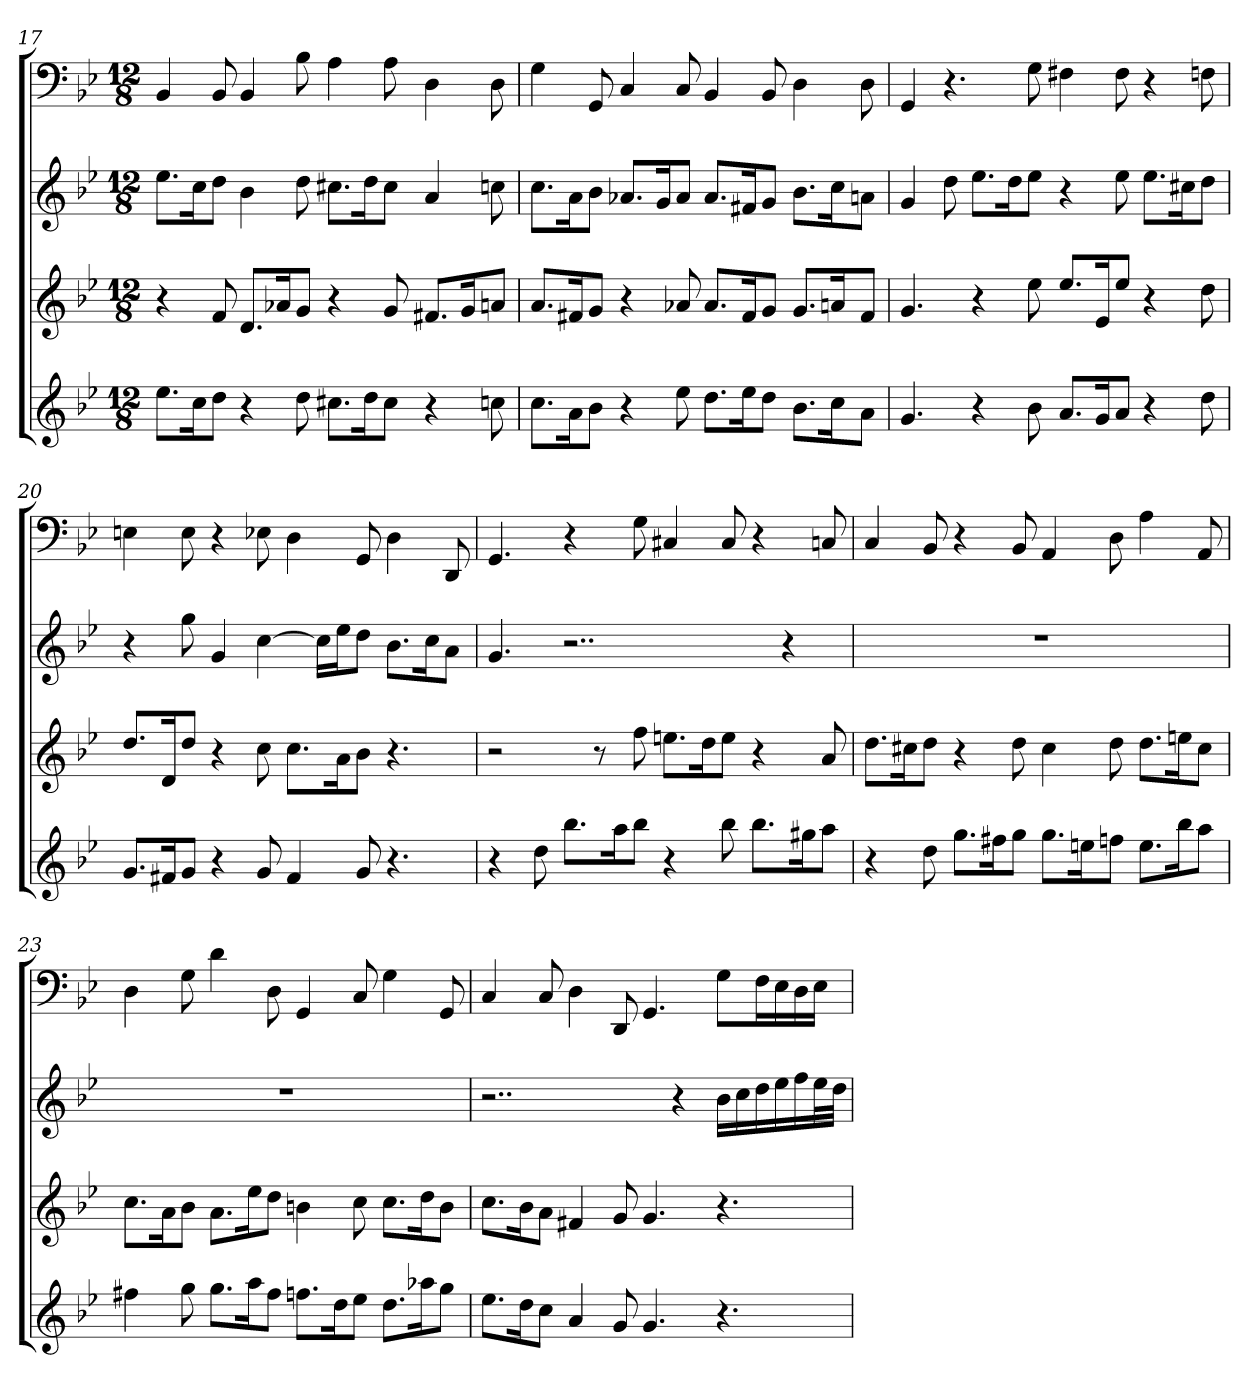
**kern	**kern	**kern	**kern
*part4	*part3	*part2	*part1
*staff4	*staff3	*staff2	*staff1
*	*	*	*clefF4
*k[b-e-]	*k[b-e-]	*k[b-e-]	*k[b-e-]
*g:	*g:	*g:	*g:
*M12/8	*M12/8	*M12/8	*M12/8
=17	=17	=17	=17
8.ee-L	4r	8.ee-L	4BB-
16ccK	.	16ccK	.
8ddJ	8f	8ddJ	8BB-
4r	8.dL	4b-	4BB-
.	16a-XK	.	.
8dd	8gJ	8dd	8B-
8.cc#XL	4r	8.cc#XL	4A
16ddK	.	16ddK	.
8cc#J	8g	8cc#J	8A
4r	8.f#XL	4a	4D
.	16gK	.	.
8ccn	8anJ	8ccn	8D
=18	=18	=18	=18
8.ccL	8.aL	8.ccL	4G
16aK	16f#XK	16aK	.
8b-J	8gJ	8b-J	8GG
4r	4r	8.a-XL	4C
.	.	16gK	.
8ee-	8a-X	8a-J	8C
8.ddL	8.a-L	8.a-L	4BB-
16ee-K	16f#K	16f#XK	.
8ddJ	8gJ	8gJ	8BB-
8.b-L	8.gL	8.b-L	4D
16ccK	16anK	16ccK	.
8aJ	8f#J	8anJ	8D
=19	=19	=19	=19
4.g	4.g	4g	4GG
.	.	8dd	4.r
4r	4r	8.ee-L	.
.	.	16ddK	.
8b-	8ee-	8ee-J	8G
8.aL	8.ee-L	4r	4F#X
16gK	16e-K	.	.
8aJ	8ee-J	8ee-	8F#
4r	4r	8.ee-L	4r
.	.	16cc#XK	.
8dd	8dd	8ddJ	8Fn
=20	=20	=20	=20
8.gL	8.ddL	4r	4En
16f#XK	16dK	.	.
8gJ	8ddJ	8gg	8E
4r	4r	4g	4r
8g	8cc	[4cc	8E-X
4f#	8.ccL	.	4D
.	.	16ccLL]	.
.	16aK	16ee-J	.
8g	8b-J	8ddJ	8GG
4.r	4.r	8.b-L	4D
.	.	16ccK	.
.	.	8aJ	8DD
=21	=21	=21	=21
4r	2r	4.g	4.GG
8dd	.	.	.
8.bb-L	.	2..r	4r
.	8r	.	.
16aaK	.	.	.
8bb-J	8ff	.	8G
4r	8.eenL	.	4C#X
.	16ddK	.	.
8bb-	8eeJ	.	8C#
8.bb-L	4r	.	4r
.	.	4r	.
16gg#XK	.	.	.
8aaJ	8a	.	8Cn
=22	=22	=22	=22
4r	8.ddL	1.r	4C
.	16cc#XK	.	.
8dd	8ddJ	.	8BB-
8.ggL	4r	.	4r
16ff#XK	.	.	.
8ggJ	8dd	.	8BB-
8.ggL	4cc#	.	4AA
16eenK	.	.	.
8ffnJ	8dd	.	8D
8.eeL	8.ddL	.	4A
16bb-K	16eenK	.	.
8aaJ	8cc#J	.	8AA
=23	=23	=23	=23
4ff#X	8.ccL	1.r	4D
.	16aK	.	.
8gg	8b-J	.	8G
8.ggL	8.aL	.	4d
16aaK	16ee-K	.	.
8ff#J	8ddJ	.	8D
8.ffnL	4bn	.	4GG
16ddK	.	.	.
8ee-J	8cc	.	8C
8.ddL	8.ccL	.	4G
16aa-XK	16ddK	.	.
8ggJ	8bJ	.	8GG
=24	=24	=24	=24
8.ee-L	8.ccL	2..r	4C
16ddK	16b-K	.	.
8ccJ	8aJ	.	8C
4a	4f#X	.	4D
8g	8g	.	8DD
4.g	4.g	.	4.GG
.	.	4r	.
4.r	4.r	16b-LL	8G\L
.	.	16cc	.
.	.	16dd	16F\L
.	.	16ee-	16E-\
.	.	16ff	16D\
.	.	32ee-L	16E-\JJ
.	.	32ddJJJ	.
=	=	=	=
*-	*-	*-	*-
